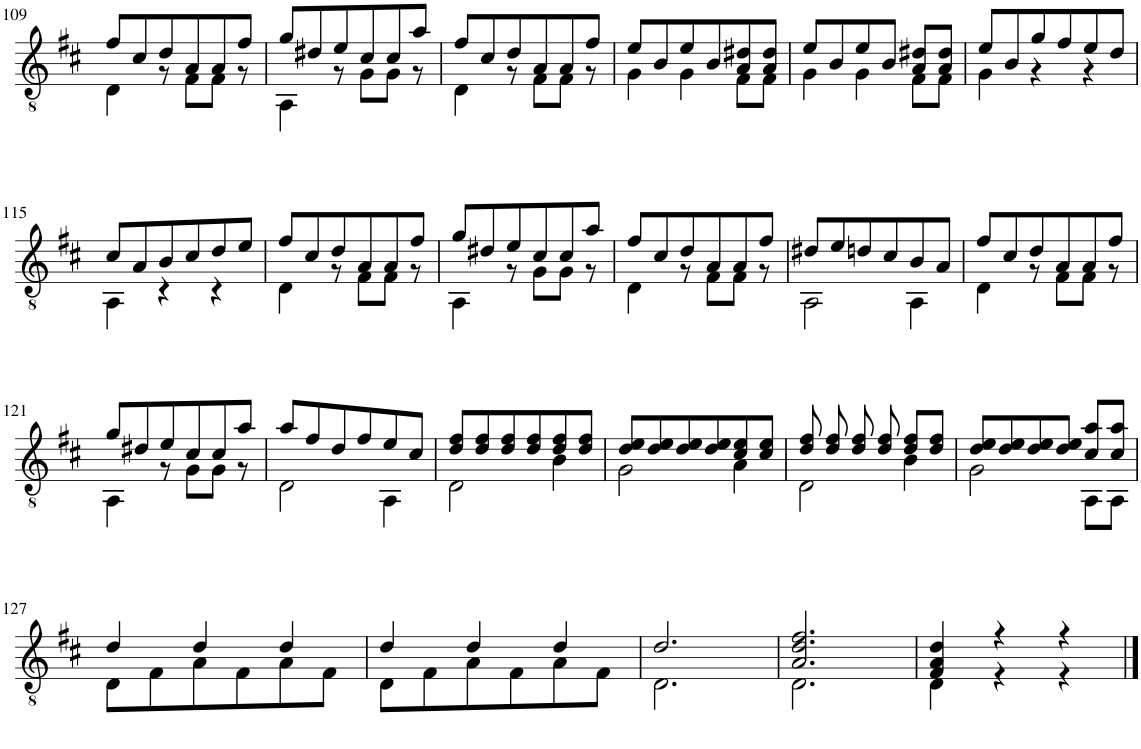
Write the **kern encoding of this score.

**kern
*part1
*staff1
*I"Guitar
*I'Guit.
!!LO:PB:g=z
*clefGv2
*k[f#c#]
*M3/4
=109
*^
8f#/L	4D\
8c#/	.
8d/	8r
8A/	8F#\L
8A/	8F#\J
8f#/J	8r
=110	=110
8g/L	4AA\
8d#X/	.
8e/	8r
8c#/	8G\L
8c#/	8G\J
8a/J	8r
=111	=111
8f#/L	4D\
8c#/	.
8d/	8r
8A/	8F#\L
8A/	8F#\J
8f#/J	8r
=112	=112
8e/L	4G\
8B/	.
8e/	4G\
8B/	.
8A/ 8d#X/	8F#\L
8A/ 8d#/J	8F#\J
=113	=113
8e/L	4G\
8B/	.
8e/	4G\
8B/J	.
8A/ 8d#X/L	8F#\L
8A/ 8d#/J	8F#\J
=114	=114
8e/L	4G\
8B/	.
8g/	4r
8f#/	.
8e/	4r
8d/J	.
!!LO:LB:g=z	!!
=115	=115
8c#/L	4AA\
8A/	.
8B/	4r
8c#/	.
8d/	4r
8e/J	.
=116	=116
8f#/L	4D\
8c#/	.
8d/	8r
8A/	8F#\L
8A/	8F#\J
8f#/J	8r
=117	=117
8g/L	4AA\
8d#X/	.
8e/	8r
8c#/	8G\L
8c#/	8G\J
8a/J	8r
=118	=118
8f#/L	4D\
8c#/	.
8d/	8r
8A/	8F#\L
8A/	8F#\J
8f#/J	8r
=119	=119
8d#X/L	2AA\
8e/	.
8dn/	.
8c#/	.
8B/	4AA\
8A/J	.
=120	=120
8f#/L	4D\
8c#/	.
8d/	8r
8A/	8F#\L
8A/	8F#\J
8f#/J	8r
!!LO:LB:g=z	!!
=121	=121
8g/L	4AA\
8d#X/	.
8e/	8r
8c#/	8G\L
8c#/	8G\J
8a/J	8r
=122	=122
8a/L	2D\
8f#/	.
8d/	.
8f#/	.
8e/	4AA\
8c#/J	.
=123	=123
8d/ 8f#/L	2D\
8d/ 8f#/	.
8d/ 8f#/	.
8d/ 8f#/	.
8d/ 8f#/	4B\
8d/ 8f#/J	.
=124	=124
8d/ 8e/L	2G\
8d/ 8e/	.
8d/ 8e/	.
8d/ 8e/	.
8c#/ 8e/	4A\
8c#/ 8e/J	.
=125	=125
8d/ 8f#/	2D\
8d/ 8f#/	.
8d/ 8f#/	.
8d/ 8f#/	.
8d/ 8f#/L	4B\
8d/ 8f#/J	.
=126	=126
8d/ 8e/L	2G\
8d/ 8e/	.
8d/ 8e/	.
8d/ 8e/J	.
8c#/ 8a/L	8AA\L
8c#/ 8a/J	8AA\J
!!LO:LB:g=z	!!
=127	=127
4d/	8D\L
.	8F#\
4d/	8A\
.	8F#\
4d/	8A\
.	8F#\J
=128	=128
4d/	8D\L
.	8F#\
4d/	8A\
.	8F#\
4d/	8A\
.	8F#\J
=129	=129
2.d/	2.D\
=130	=130
2.A/ 2.d/ 2.f#/	2.D\
=131	=131
4F#/ 4A/ 4d/	4D\
4r	4r
4r	4r
*v	*v
==
*-
